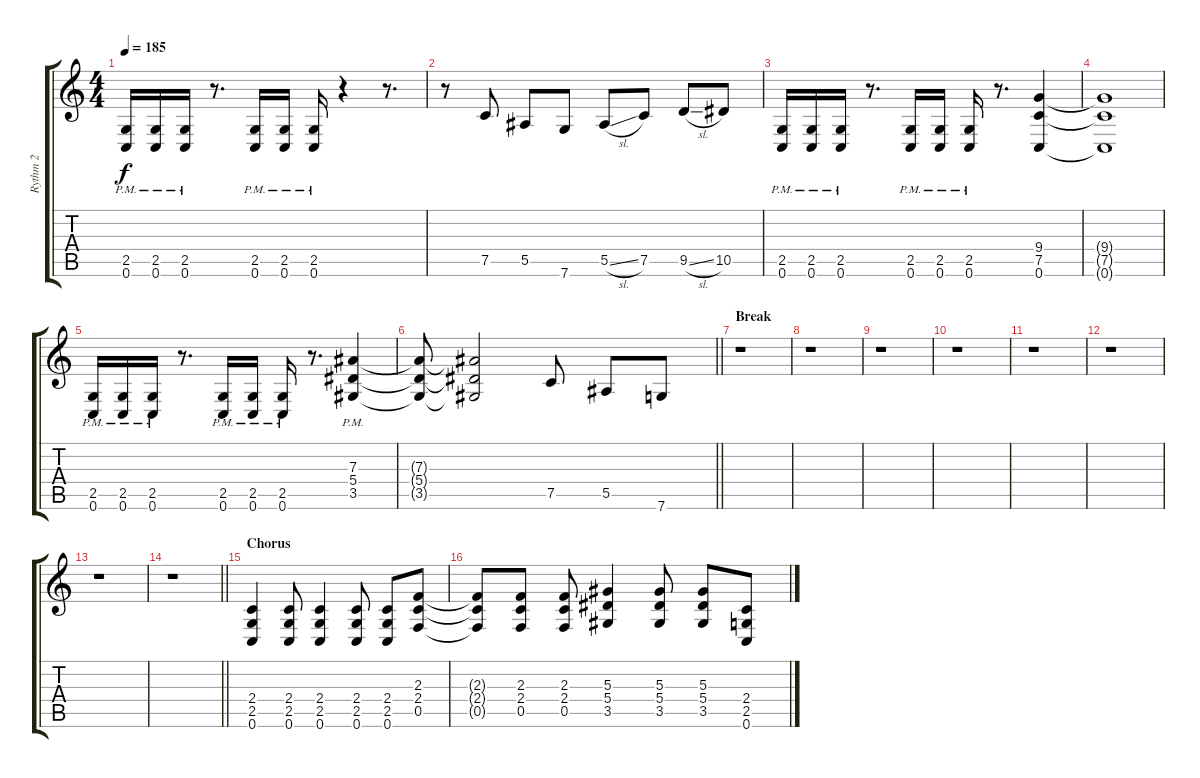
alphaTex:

\track ("Rythm 2" "Rythm 2") {instrument overdrivenguitar}
\staff {score tabs}
\tuning (C4 G3 Eb3 Bb2 F2 C2) {hide}
\ts (4 4)
\tempo 185
\clef g2
\ks c
(2.5{pm} 0.6{pm}).16{dy f} (2.5{pm} 0.6{pm}).16 (2.5{pm} 0.6{pm}).16 r.8{d} (2.5{pm} 0.6{pm}).16 (2.5{pm} 0.6{pm}).16 (2.5{pm} 0.6{pm}).16 r.4 r.8{d} |
r.8 7.5.8 5.5.8 7.6.8 5.5{sl}.8 7.5.8 9.5{sl}.8 10.5.8 |
(2.5{pm} 0.6{pm}).16 (2.5{pm} 0.6{pm}).16 (2.5{pm} 0.6{pm}).16 r.8{d} (2.5{pm} 0.6{pm}).16 (2.5{pm} 0.6{pm}).16 (2.5{pm} 0.6{pm}).16 r.8{d} (9.4 7.5 0.6).4 |
(9.4{t} 7.5{t} 0.6{t}).1 |
(2.5{pm} 0.6{pm}).16 (2.5{pm} 0.6{pm}).16 (2.5{pm} 0.6{pm}).16 r.8{d} (2.5{pm} 0.6{pm}).16 (2.5{pm} 0.6{pm}).16 (2.5{pm} 0.6{pm}).16 r.8{d} (7.3 5.4{pm} 3.5{pm}).4 |
\barLineRight lightlight
(7.3{t} 5.4{t} 3.5{t}).8 (7.3{t} 5.4{t} 3.5{t}).2 7.5.8 5.5.8 7.6.8 |
\section ("" "Break")
r.1 |
r.1 |
r.1 |
r.1 |
r.1 |
r.1 |
r.1 |
\barLineRight lightlight
r.1 |
\section ("" "Chorus")
(2.4 2.5 0.6).4 (2.4 2.5 0.6).8 (2.4 2.5 0.6).4 (2.4 2.5 0.6).8 (2.4 2.5 0.6).8 (2.3 2.4 0.5).8 |
(2.3{t} 2.4{t} 0.5{t}).8 (2.3 2.4 0.5).8 (2.3 2.4 0.5).8 (5.3 5.4 3.5).4 (5.3 5.4 3.5).8 (5.3 5.4 3.5).8 (2.4 2.5 0.6).8
